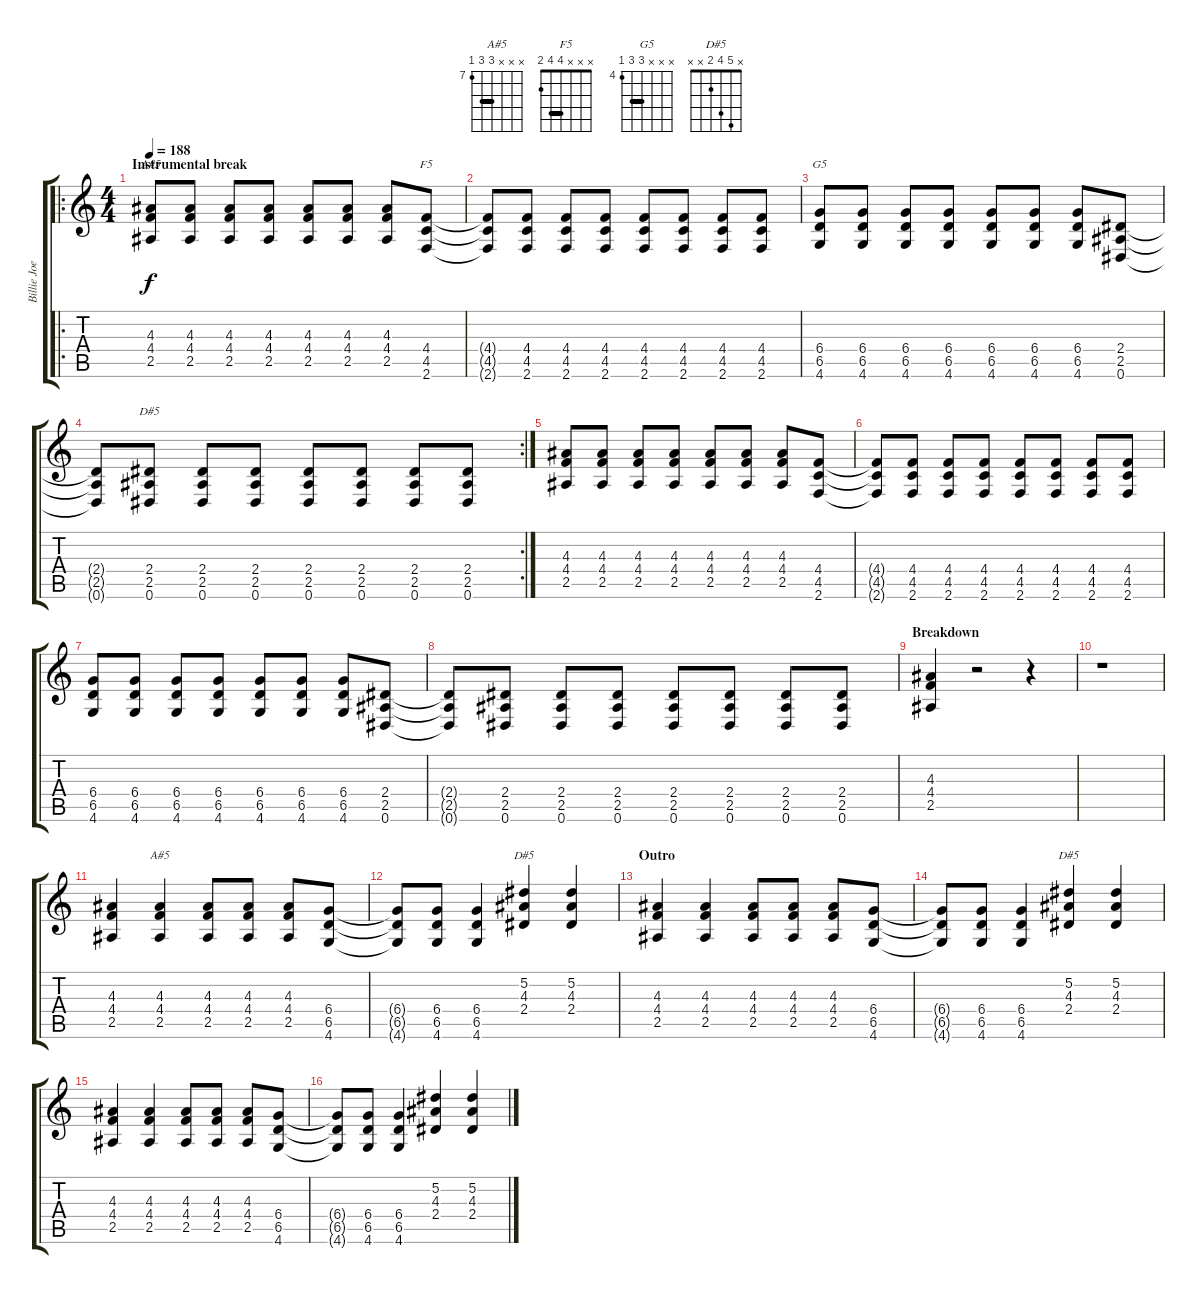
\track ("Billie Joe 2" "Billie Joe") {instrument overdrivenguitar}
\staff {score tabs}
\tuning (Eb4 Bb3 Gb3 Db3 Ab2 Eb2) {hide}
\chord ("A#5" x x 4 4 2 x) {barre 4}
\chord ("F5" x x x 4 4 2) {barre 4}
\chord ("G5" x x x 6 6 4) {firstfret 4 barre 6}
\chord ("D#5" x x x 2 2 0) {barre 2}
\chord ("A#5" x x x 9 9 7) {firstfret 7 barre 9}
\chord ("D#5" x x 9 9 7 x) {firstfret 7 barre 9}
\chord ("D#5" x 5 4 2 x x)
\ro
\ts (4 4)
\section ("" "Instrumental break")
\tempo 188
\clef g2
\ks c
(4.3 4.4 2.5).8{ch "A#5" dy f} (4.3 4.4 2.5).8 (4.3 4.4 2.5).8 (4.3 4.4 2.5).8 (4.3 4.4 2.5).8 (4.3 4.4 2.5).8 (4.3 4.4 2.5).8 (4.4 4.5 2.6).8{ch "F5"} |
(4.4{t} 4.5{t} 2.6{t}).8 (4.4 4.5 2.6).8 (4.4 4.5 2.6).8 (4.4 4.5 2.6).8 (4.4 4.5 2.6).8 (4.4 4.5 2.6).8 (4.4 4.5 2.6).8 (4.4 4.5 2.6).8 |
(6.4 6.5 4.6).8{ch "G5"} (6.4 6.5 4.6).8 (6.4 6.5 4.6).8 (6.4 6.5 4.6).8 (6.4 6.5 4.6).8 (6.4 6.5 4.6).8 (6.4 6.5 4.6).8 (2.4 2.5 0.6).8 |
\rc 2
(2.4{t} 2.5{t} 0.6{t}).8 (2.4 2.5 0.6).8{ch "D#5"} (2.4 2.5 0.6).8 (2.4 2.5 0.6).8 (2.4 2.5 0.6).8 (2.4 2.5 0.6).8 (2.4 2.5 0.6).8 (2.4 2.5 0.6).8 |
(4.3 4.4 2.5).8 (4.3 4.4 2.5).8 (4.3 4.4 2.5).8 (4.3 4.4 2.5).8 (4.3 4.4 2.5).8 (4.3 4.4 2.5).8 (4.3 4.4 2.5).8 (4.4 4.5 2.6).8 |
(4.4{t} 4.5{t} 2.6{t}).8 (4.4 4.5 2.6).8 (4.4 4.5 2.6).8 (4.4 4.5 2.6).8 (4.4 4.5 2.6).8 (4.4 4.5 2.6).8 (4.4 4.5 2.6).8 (4.4 4.5 2.6).8 |
(6.4 6.5 4.6).8 (6.4 6.5 4.6).8 (6.4 6.5 4.6).8 (6.4 6.5 4.6).8 (6.4 6.5 4.6).8 (6.4 6.5 4.6).8 (6.4 6.5 4.6).8 (2.4 2.5 0.6).8 |
(2.4{t} 2.5{t} 0.6{t}).8 (2.4 2.5 0.6).8 (2.4 2.5 0.6).8 (2.4 2.5 0.6).8 (2.4 2.5 0.6).8 (2.4 2.5 0.6).8 (2.4 2.5 0.6).8 (2.4 2.5 0.6).8 |
\section ("" "Breakdown")
(4.3 4.4 2.5).4 r.2 r.4 |
r.1 |
(4.3 4.4 2.5).4 (4.3 4.4 2.5).4{ch "A#5"} (4.3 4.4 2.5).8 (4.3 4.4 2.5).8 (4.3 4.4 2.5).8 (6.4 6.5 4.6).8 |
(6.4{t} 6.5{t} 4.6{t}).8 (6.4 6.5 4.6).8 (6.4 6.5 4.6).4 (5.2 4.3 2.4).4{ch "D#5"} (5.2 4.3 2.4).4 |
\section ("" "Outro")
(4.3 4.4 2.5).4 (4.3 4.4 2.5).4 (4.3 4.4 2.5).8 (4.3 4.4 2.5).8 (4.3 4.4 2.5).8 (6.4 6.5 4.6).8 |
(6.4{t} 6.5{t} 4.6{t}).8 (6.4 6.5 4.6).8 (6.4 6.5 4.6).4 (5.2 4.3 2.4).4{ch "D#5"} (5.2 4.3 2.4).4 |
(4.3 4.4 2.5).4 (4.3 4.4 2.5).4 (4.3 4.4 2.5).8 (4.3 4.4 2.5).8 (4.3 4.4 2.5).8 (6.4 6.5 4.6).8 |
(6.4{t} 6.5{t} 4.6{t}).8 (6.4 6.5 4.6).8 (6.4 6.5 4.6).4 (5.2 4.3 2.4).4 (5.2 4.3 2.4).4
